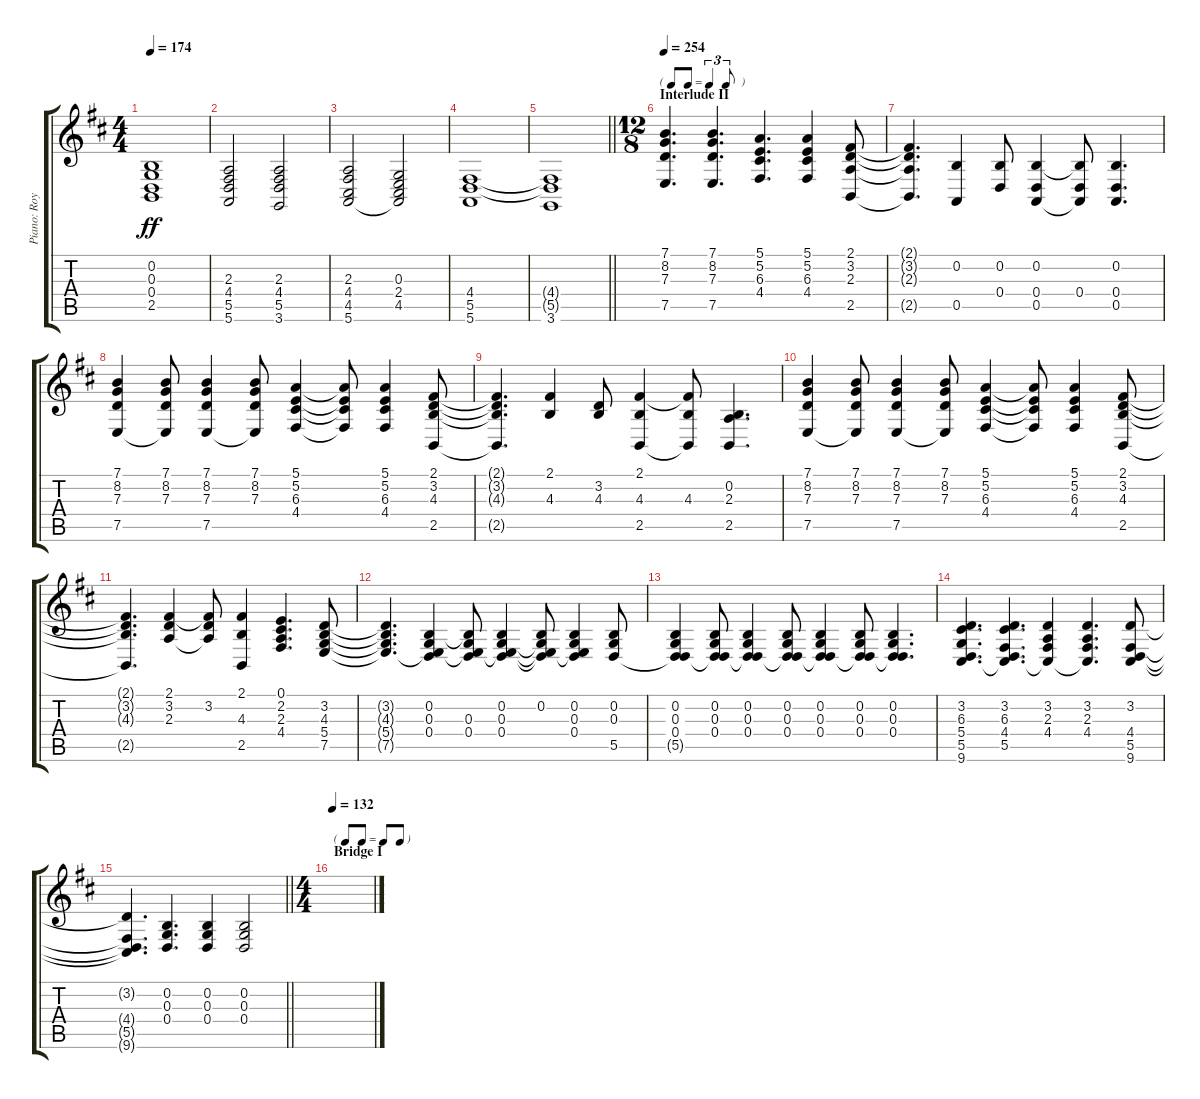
\track ("Piano: Roy" "Piano: Roy") {instrument acousticgrandpiano}
\staff {score tabs}
\tuning (E4 B3 G3 D3 A2 E2) {hide}
\ts (4 4)
\tempo 174
\clef g2
\ks d
(0.2 0.3 0.4 2.5).1{dy ff} |
(2.3 4.4 5.5 5.6).2 (2.3 4.4 5.5 3.6).2 |
(2.3 4.4 4.5 5.6).2 (0.3 2.4 4.5 5.6{t}).2 |
(4.4 5.5 5.6).1 |
\barLineRight lightlight
(4.4{t} 5.5{t} 3.6).1 |
\ts (12 8)
\tf triplet8th
\section ("" "Interlude II")
\tempo 254
(7.1 8.2 7.3 7.5).4{d} (7.1 8.2 7.3 7.5).4{d} (5.1 5.2 6.3 4.4).4{d} (5.1 5.2 6.3 4.4).4 (2.1 3.2 2.3 2.5).8 |
(2.1{t} 3.2{t} 2.3{t} 2.5{t}).4{d} (0.2 0.5).4 (0.2 0.4).8 (0.2 0.4 0.5).4 (0.2{t} 0.4 0.5{t}).8 (0.2 0.4 0.5).4{d} |
(7.1 8.2 7.3 7.5).4 (7.1 8.2 7.3 7.5{t}).8 (7.1 8.2 7.3 7.5).4 (7.1 8.2 7.3 7.5{t}).8 (5.1 5.2 6.3 4.4).4 (5.1{t} 5.2{t} 6.3{t} 4.4{t}).8 (5.1 5.2 6.3 4.4).4 (2.1 3.2 4.3 2.5).8 |
(2.1{t} 3.2{t} 4.3{t} 2.5{t}).4{d} (2.1 4.3).4 (3.2 4.3).8 (2.1 4.3 2.5).4 (2.1{t} 4.3 2.5{t}).8 (0.2 2.3 2.5).4{d} |
(7.1 8.2 7.3 7.5).4 (7.1 8.2 7.3 7.5{t}).8 (7.1 8.2 7.3 7.5).4 (7.1 8.2 7.3 7.5{t}).8 (5.1 5.2 6.3 4.4).4 (5.1{t} 5.2{t} 6.3{t} 4.4{t}).8 (5.1 5.2 6.3 4.4).4 (2.1 3.2 4.3 2.5).8 |
(2.1{t} 3.2{t} 4.3{t} 2.5{t}).4{d} (2.1 3.2 2.3).4 (2.1{t} 3.2 2.3{t}).8 (2.1 4.3 2.5).4 (0.1 2.2 2.3 4.4).4{d} (3.2 4.3 5.4 7.5).8 |
(3.2{t} 4.3{t} 5.4{t} 7.5{t}).4{d} (0.2 0.3 0.4 7.5{t}).4 (0.2{t} 0.3 0.4 7.5{t}).8 (0.2 0.3 0.4 7.5{t}).4 (0.2 0.3{t} 0.4{t} 7.5{t}).8 (0.2 0.3 0.4 7.5{t}).4 (0.2 0.3 5.5).8 |
(0.2 0.3 0.4 5.5{t}).4 (0.2 0.3 0.4 5.5{t}).8 (0.2 0.3 0.4 5.5{t}).4 (0.2 0.3 0.4 5.5{t}).8 (0.2 0.3 0.4 5.5{t}).4 (0.2 0.3 0.4 5.5{t}).8 (0.2 0.3 0.4 5.5{t}).4{d} |
(3.2 6.3 5.4 5.5 9.6).4{d} (3.2 6.3 4.4 5.5 9.6{t}).4{d} (3.2 2.3 4.4 9.6{t}).4 (3.2 2.3 4.4 9.6{t}).4{d} (3.2 4.4 5.5 9.6).8 |
\barLineRight lightlight
(3.2{t} 4.4{t} 5.5{t} 9.6{t}).4{d} (0.2 0.3 0.4).4{d} (0.2 0.3 0.4).4 (0.2 0.3 0.4).2 |
\ts (4 4)
\tf none
\section ("" "Bridge I")
\tempo 132
